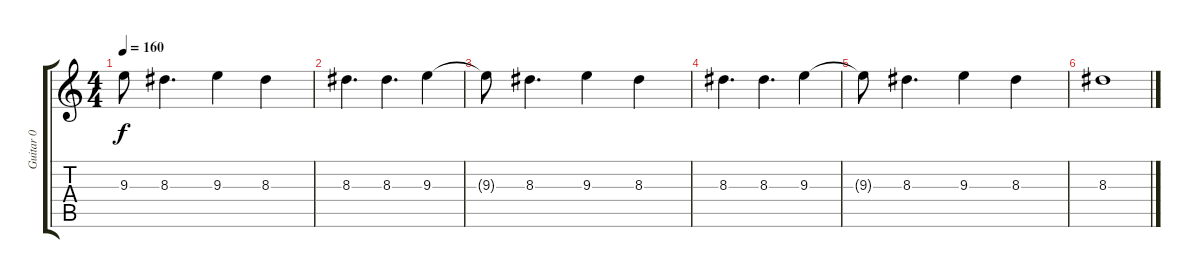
\track ("Guitar 0" "Guitar 0") {instrument distortionguitar}
\staff {score tabs}
\tuning (E4 B3 G3 D3 A2 E2) {hide}
\ts (4 4)
\tempo 160
\clef g2
\ks c
9.3{t}.8{dy f} 8.3.4{d} 9.3.4 8.3.4 |
8.3.4{d} 8.3.4{d} 9.3.4 |
9.3{t}.8 8.3.4{d} 9.3.4 8.3.4 |
8.3.4{d} 8.3.4{d} 9.3.4 |
9.3{t}.8 8.3.4{d} 9.3.4 8.3.4 |
8.3.1
